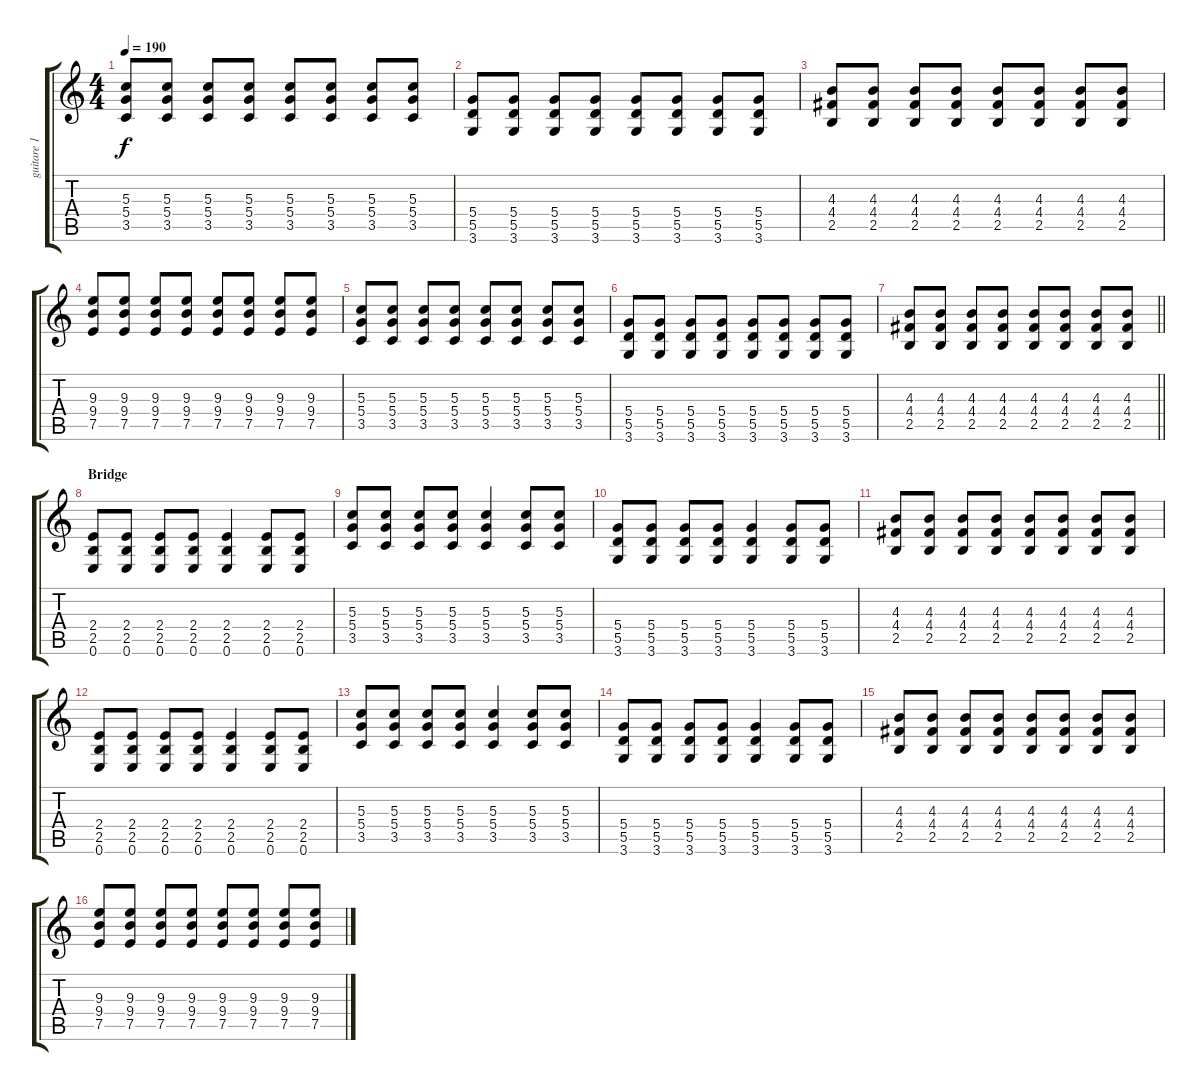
\track ("guitare 1" "guitare 1") {instrument distortionguitar}
\staff {score tabs}
\tuning (E4 B3 G3 D3 A2 E2) {hide}
\ts (4 4)
\tempo 190
\clef g2
\ks c
(5.3 5.4 3.5).8{dy f} (5.3 5.4 3.5).8 (5.3 5.4 3.5).8 (5.3 5.4 3.5).8 (5.3 5.4 3.5).8 (5.3 5.4 3.5).8 (5.3 5.4 3.5).8 (5.3 5.4 3.5).8 |
(5.4 5.5 3.6).8 (5.4 5.5 3.6).8 (5.4 5.5 3.6).8 (5.4 5.5 3.6).8 (5.4 5.5 3.6).8 (5.4 5.5 3.6).8 (5.4 5.5 3.6).8 (5.4 5.5 3.6).8 |
(4.3 4.4 2.5).8 (4.3 4.4 2.5).8 (4.3 4.4 2.5).8 (4.3 4.4 2.5).8 (4.3 4.4 2.5).8 (4.3 4.4 2.5).8 (4.3 4.4 2.5).8 (4.3 4.4 2.5).8 |
(9.3 9.4 7.5).8 (9.3 9.4 7.5).8 (9.3 9.4 7.5).8 (9.3 9.4 7.5).8 (9.3 9.4 7.5).8 (9.3 9.4 7.5).8 (9.3 9.4 7.5).8 (9.3 9.4 7.5).8 |
(5.3 5.4 3.5).8 (5.3 5.4 3.5).8 (5.3 5.4 3.5).8 (5.3 5.4 3.5).8 (5.3 5.4 3.5).8 (5.3 5.4 3.5).8 (5.3 5.4 3.5).8 (5.3 5.4 3.5).8 |
(5.4 5.5 3.6).8 (5.4 5.5 3.6).8 (5.4 5.5 3.6).8 (5.4 5.5 3.6).8 (5.4 5.5 3.6).8 (5.4 5.5 3.6).8 (5.4 5.5 3.6).8 (5.4 5.5 3.6).8 |
\barLineRight lightlight
(4.3 4.4 2.5).8 (4.3 4.4 2.5).8 (4.3 4.4 2.5).8 (4.3 4.4 2.5).8 (4.3 4.4 2.5).8 (4.3 4.4 2.5).8 (4.3 4.4 2.5).8 (4.3 4.4 2.5).8 |
\section ("" "Bridge")
(2.4 2.5 0.6).8 (2.4 2.5 0.6).8 (2.4 2.5 0.6).8 (2.4 2.5 0.6).8 (2.4 2.5 0.6).4 (2.4 2.5 0.6).8 (2.4 2.5 0.6).8 |
(5.3 5.4 3.5).8 (5.3 5.4 3.5).8 (5.3 5.4 3.5).8 (5.3 5.4 3.5).8 (5.3 5.4 3.5).4 (5.3 5.4 3.5).8 (5.3 5.4 3.5).8 |
(5.4 5.5 3.6).8 (5.4 5.5 3.6).8 (5.4 5.5 3.6).8 (5.4 5.5 3.6).8 (5.4 5.5 3.6).4 (5.4 5.5 3.6).8 (5.4 5.5 3.6).8 |
(4.3 4.4 2.5).8 (4.3 4.4 2.5).8 (4.3 4.4 2.5).8 (4.3 4.4 2.5).8 (4.3 4.4 2.5).8 (4.3 4.4 2.5).8 (4.3 4.4 2.5).8 (4.3 4.4 2.5).8 |
(2.4 2.5 0.6).8 (2.4 2.5 0.6).8 (2.4 2.5 0.6).8 (2.4 2.5 0.6).8 (2.4 2.5 0.6).4 (2.4 2.5 0.6).8 (2.4 2.5 0.6).8 |
(5.3 5.4 3.5).8 (5.3 5.4 3.5).8 (5.3 5.4 3.5).8 (5.3 5.4 3.5).8 (5.3 5.4 3.5).4 (5.3 5.4 3.5).8 (5.3 5.4 3.5).8 |
(5.4 5.5 3.6).8 (5.4 5.5 3.6).8 (5.4 5.5 3.6).8 (5.4 5.5 3.6).8 (5.4 5.5 3.6).4 (5.4 5.5 3.6).8 (5.4 5.5 3.6).8 |
(4.3 4.4 2.5).8 (4.3 4.4 2.5).8 (4.3 4.4 2.5).8 (4.3 4.4 2.5).8 (4.3 4.4 2.5).8 (4.3 4.4 2.5).8 (4.3 4.4 2.5).8 (4.3 4.4 2.5).8 |
(9.3 9.4 7.5).8 (9.3 9.4 7.5).8 (9.3 9.4 7.5).8 (9.3 9.4 7.5).8 (9.3 9.4 7.5).8 (9.3 9.4 7.5).8 (9.3 9.4 7.5).8 (9.3 9.4 7.5).8
